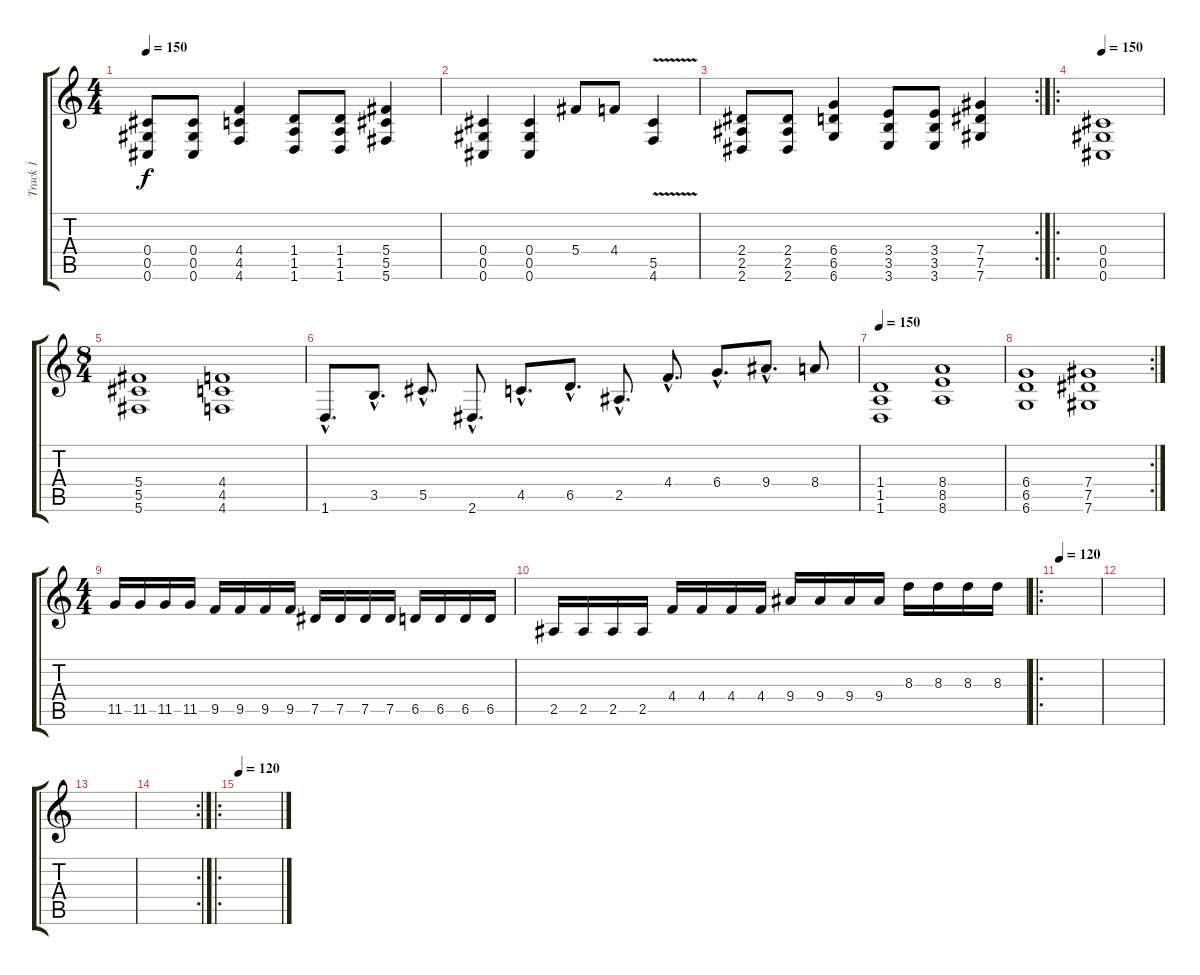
\track ("Track 1" "Track 1") {instrument distortionguitar}
\staff {score tabs}
\tuning (Eb4 Bb3 Gb3 Db3 Ab2 Db2) {hide}
\ts (4 4)
\tempo 150
\clef g2
\ks c
(0.4 0.5 0.6).8{dy f} (0.4 0.5 0.6).8 (4.4 4.5 4.6).4 (1.4 1.5 1.6).8 (1.4 1.5 1.6).8 (5.4 5.5 5.6).4 |
(0.4 0.5 0.6).4 (0.4 0.5 0.6).4 5.4.8 4.4.8 (5.5{v} 4.6).4 |
\rc 2
(2.4 2.5 2.6).8 (2.4 2.5 2.6).8 (6.4 6.5 6.6).4 (3.4 3.5 3.6).8 (3.4 3.5 3.6).8 (7.4 7.5 7.6).4 |
\ro
\tempo 150
(0.4 0.5 0.6).1 |
\ts (8 4)
(5.4 5.5 5.6).1 (4.4 4.5 4.6).1 |
1.6{hac}.8{d} 3.5{hac}.8{d} 5.5{hac}.8{d} 2.6{hac}.8{d} 4.5{hac}.8{d} 6.5{hac}.8{d} 2.5{hac}.8{d} 4.4{hac}.8{d} 6.4{hac}.8{d} 9.4{hac}.8{d} 8.4.8 |
\tempo 150
(1.4 1.5 1.6).1 (8.4 8.5 8.6).1 |
\rc 2
(6.4 6.5 6.6).1 (7.4 7.5 7.6).1 |
\ts (4 4)
11.5.16 11.5.16 11.5.16 11.5.16 9.5.16 9.5.16 9.5.16 9.5.16 7.5.16 7.5.16 7.5.16 7.5.16 6.5.16 6.5.16 6.5.16 6.5.16 |
2.5.16 2.5.16 2.5.16 2.5.16 4.4.16 4.4.16 4.4.16 4.4.16 9.4.16 9.4.16 9.4.16 9.4.16 8.3.16 8.3.16 8.3.16 8.3.16 |
\ro
\tempo 120
|
|
|
\rc 2
|
\ro
\tempo 120
